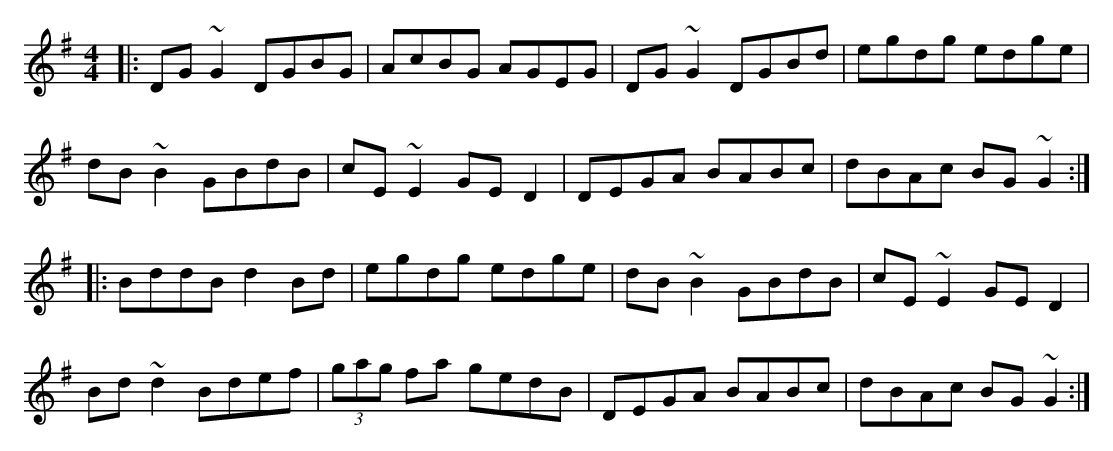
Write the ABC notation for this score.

X:1
M:4/4
K:G
|:DG ~G2 DGBG|AcBG AGEG|DG ~G2 DGBd|egdg edge|
dB ~B2 GBdB|cE ~E2 GE D2|DEGA BABc|dBAc BG ~G2:|
|:BddB d2 Bd|egdg edge|dB ~B2 GBdB|cE~ E2 GED2|
Bd ~d2 Bdef|(3gag fa gedB|DEGA BABc|dBAc BG ~G2:|
